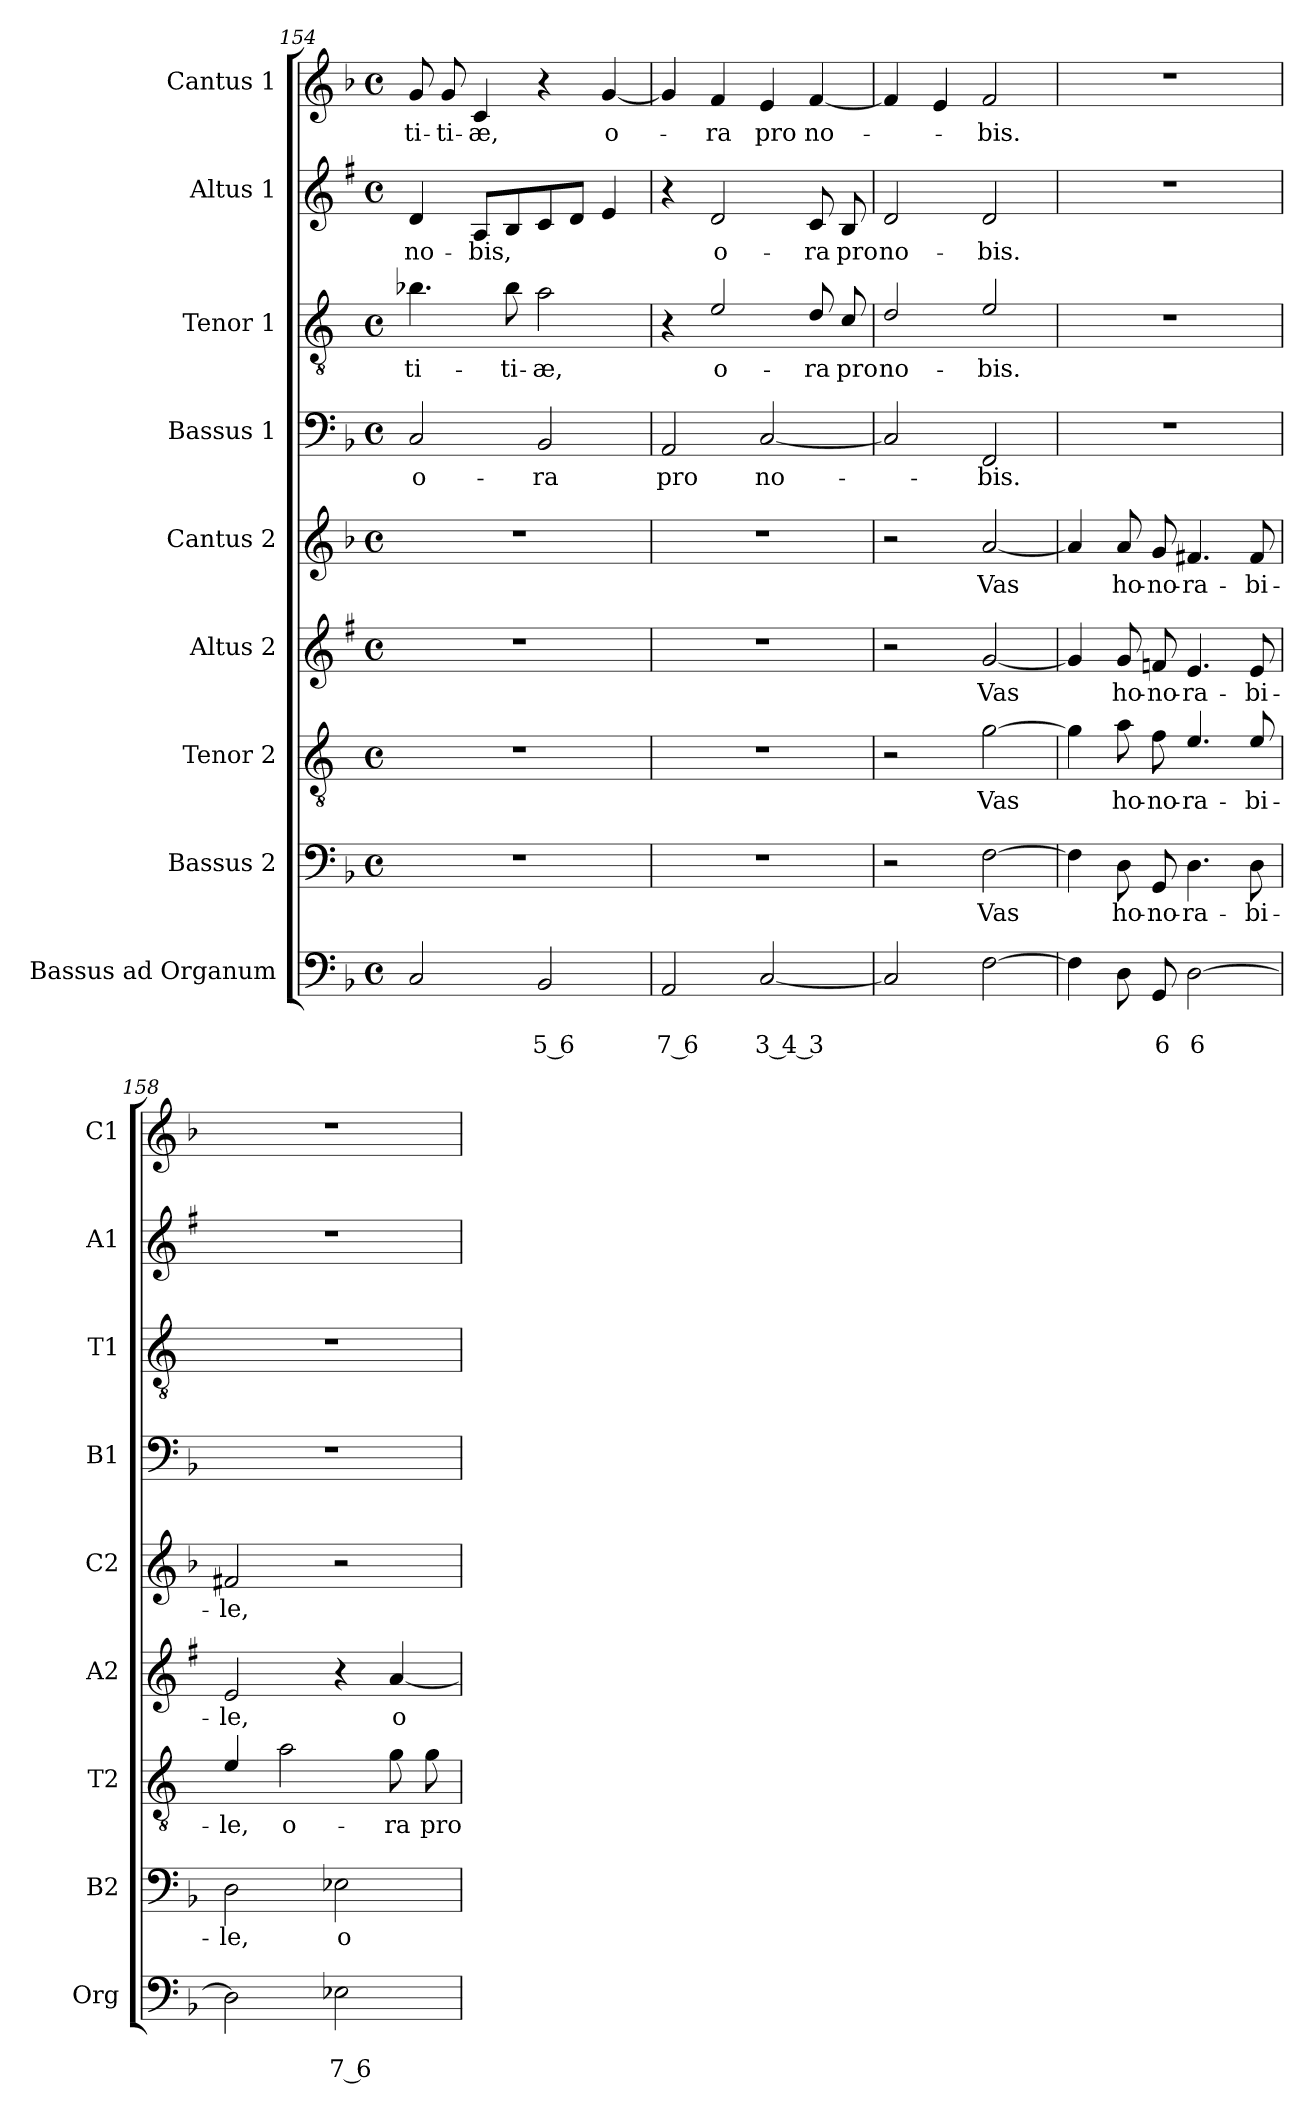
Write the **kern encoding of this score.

**kern	**text	**text	**kern	**text	**kern	**text	**kern	**text	**kern	**text	**kern	**text	**kern	**text	**kern	**text	**kern	**text
*part9	*part9	*part9	*part8	*part8	*part7	*part7	*part6	*part6	*part5	*part5	*part4	*part4	*part3	*part3	*part2	*part2	*part1	*part1
*staff9	*staff9	*staff9	*staff8	*staff8	*staff7	*staff7	*staff6	*staff6	*staff5	*staff5	*staff4	*staff4	*staff3	*staff3	*staff2	*staff2	*staff1	*staff1
*I"Bassus ad Organum	*	*	*I"Bassus 2	*	*I"Tenor 2	*	*I"Altus 2	*	*I"Cantus 2	*	*I"Bassus 1	*	*I"Tenor 1	*	*I"Altus 1	*	*I"Cantus 1	*
*I'Org	*	*	*I'B2	*	*I'T2	*	*I'A2	*	*I'C2	*	*I'B1	*	*I'T1	*	*I'A1	*	*I'C1	*
*clefF4	*	*	*clefF4	*	*clefGv2	*	*clefG2	*	*clefG2	*	*clefF4	*	*clefGv2	*	*clefG2	*	*clefG2	*
*	*	*	*	*	*ITrd4c7	*	*ITrd1c2	*	*	*	*	*	*ITrd4c7	*	*ITrd1c2	*	*	*
*k[b-]	*	*	*k[b-]	*	*k[b-]	*	*k[b-]	*	*k[b-]	*	*k[b-]	*	*k[b-]	*	*k[b-]	*	*k[b-]	*
*F:	*	*	*F:	*	*F:	*	*F:	*	*F:	*	*F:	*	*F:	*	*F:	*	*F:	*
*M4/4	*	*	*M4/4	*	*M4/4	*	*M4/4	*	*M4/4	*	*M4/4	*	*M4/4	*	*M4/4	*	*M4/4	*
*met(c)	*	*	*met(c)	*	*met(c)	*	*met(c)	*	*met(c)	*	*met(c)	*	*met(c)	*	*met(c)	*	*met(c)	*
=154	=154	=154	=154	=154	=154	=154	=154	=154	=154	=154	=154	=154	=154	=154	=154	=154	=154	=154
!	!	!	!	!	!	!	!	!	!	!	!	!LO:LY:b	!	!LO:LY:b	!	!LO:LY:b	!	!LO:LY:b
2C/	.	.	1r	.	1r	.	1r	.	1r	.	2C/	o-	4.e-X\	-ti-	4c/	no-	8g/	-ti-
!	!	!	!	!	!	!	!	!	!	!	!	!	!	!	!	!	!	!LO:LY:b
.	.	.	.	.	.	.	.	.	.	.	.	.	.	.	.	.	8g/	-ti-
!	!	!	!	!	!	!	!	!	!	!	!	!	!	!	!	!LO:LY:b	!	!LO:LY:b
.	.	.	.	.	.	.	.	.	.	.	.	.	.	.	8G/L	-bis,	4c/	-æ,
!	!	!	!	!	!	!	!	!	!	!	!	!	!	!LO:LY:b	!	!	!	!
.	.	.	.	.	.	.	.	.	.	.	.	.	8e-\	-ti-	8A/	.	.	.
!	!	!LO:LY:b	!	!	!	!	!	!	!	!	!	!LO:LY:b	!	!LO:LY:b	!	!	!	!
2BB-/	.	5 6	.	.	.	.	.	.	.	.	2BB-/	-ra	2d\	-æ,	8B-/	.	4r	.
.	.	.	.	.	.	.	.	.	.	.	.	.	.	.	8c/J	.	.	.
!	!	!	!	!	!	!	!	!	!	!	!	!	!	!	!	!	!	!LO:LY:b
.	.	.	.	.	.	.	.	.	.	.	.	.	.	.	4d/	.	[4g/	o-
!!LO:LB:g=z
=155	=155	=155	=155	=155	=155	=155	=155	=155	=155	=155	=155	=155	=155	=155	=155	=155	=155	=155
!	!	!LO:LY:b	!	!	!	!	!	!	!	!	!	!LO:LY:b	!	!	!	!	!	!
2AA/	.	7 6	1r	.	1r	.	1r	.	1r	.	2AA/	pro	4r	.	4r	.	4g/]	.
!	!	!	!	!	!	!	!	!	!	!	!	!	!	!LO:LY:b	!	!LO:LY:b	!	!LO:LY:b
.	.	.	.	.	.	.	.	.	.	.	.	.	2A/	o-	2c/	o-	4f/	-ra
!	!	!LO:LY:b	!	!	!	!	!	!	!	!	!	!LO:LY:b	!	!	!	!	!	!LO:LY:b
[2C/	.	3 4 3	.	.	.	.	.	.	.	.	[2C/	no-	.	.	.	.	4e/	pro
!	!	!	!	!	!	!	!	!	!	!	!	!	!	!LO:LY:b	!	!LO:LY:b	!	!LO:LY:b
.	.	.	.	.	.	.	.	.	.	.	.	.	8G/	-ra	8B-/	-ra	[4f/	no-
!	!	!	!	!	!	!	!	!	!	!	!	!	!	!LO:LY:b	!	!LO:LY:b	!	!
.	.	.	.	.	.	.	.	.	.	.	.	.	8F/	pro	8A/	pro	.	.
=156	=156	=156	=156	=156	=156	=156	=156	=156	=156	=156	=156	=156	=156	=156	=156	=156	=156	=156
!	!	!	!	!	!	!	!	!	!	!	!	!	!	!LO:LY:b	!	!LO:LY:b	!	!
2C/]	.	.	2r	.	2r	.	2r	.	2r	.	2C/]	.	2G/	no-	2c/	no-	4f/]	.
.	.	.	.	.	.	.	.	.	.	.	.	.	.	.	.	.	4e/	.
!	!	!	!	!LO:LY:b	!	!LO:LY:b	!	!LO:LY:b	!	!LO:LY:b	!	!LO:LY:b	!	!LO:LY:b	!	!LO:LY:b	!	!LO:LY:b
[2F\	.	.	[2F\	Vas	[2c\	Vas	[2f/	Vas	[2a/	Vas	2FF/	-bis.	2A/	-bis.	2c/	-bis.	2f/	-bis.
=157	=157	=157	=157	=157	=157	=157	=157	=157	=157	=157	=157	=157	=157	=157	=157	=157	=157	=157
4F\]	.	.	4F\]	.	4c\]	.	4f/]	.	4a/]	.	1r	.	1r	.	1r	.	1r	.
!	!	!	!	!LO:LY:b	!	!LO:LY:b	!	!LO:LY:b	!	!LO:LY:b	!	!	!	!	!	!	!	!
8D\	.	.	8D\	ho-	8d\	ho-	8f/	ho-	8a/	ho-	.	.	.	.	.	.	.	.
!	!	!LO:LY:b	!	!LO:LY:b	!	!LO:LY:b	!	!LO:LY:b	!	!LO:LY:b	!	!	!	!	!	!	!	!
8GG/	.	6	8GG/	-no-	8B-\	-no-	8e-X/	-no-	8g/	-no-	.	.	.	.	.	.	.	.
!	!	!LO:LY:b	!	!LO:LY:b	!	!LO:LY:b	!	!LO:LY:b	!	!LO:LY:b	!	!	!	!	!	!	!	!
[2D\	.	6	4.D\	-ra-	4.A/	-ra-	4.d/	-ra-	4.f#X/	-ra-	.	.	.	.	.	.	.	.
!	!	!	!	!LO:LY:b	!	!LO:LY:b	!	!LO:LY:b	!	!LO:LY:b	!	!	!	!	!	!	!	!
.	.	.	8D\	-bi-	8A/	-bi-	8d/	-bi-	8f#/	-bi-	.	.	.	.	.	.	.	.
=158	=158	=158	=158	=158	=158	=158	=158	=158	=158	=158	=158	=158	=158	=158	=158	=158	=158	=158
!	!	!	!	!LO:LY:b	!	!LO:LY:b	!	!LO:LY:b	!	!LO:LY:b	!	!	!	!	!	!	!	!
2D\]	.	.	2D\	-le,	4A/	-le,	2d/	-le,	2f#X/	-le,	1r	.	1r	.	1r	.	1r	.
!	!	!	!	!	!	!LO:LY:b	!	!	!	!	!	!	!	!	!	!	!	!
.	.	.	.	.	2d\	o-	.	.	.	.	.	.	.	.	.	.	.	.
!	!	!LO:LY:b	!	!LO:LY:b	!	!	!	!	!	!	!	!	!	!	!	!	!	!
2E-X\	.	7 6	2E-X\	o-	.	.	4r	.	2r	.	.	.	.	.	.	.	.	.
!	!	!	!	!	!	!LO:LY:b	!	!LO:LY:b	!	!	!	!	!	!	!	!	!	!
.	.	.	.	.	8c\	-ra	[4g/	o-	.	.	.	.	.	.	.	.	.	.
!	!	!	!	!	!	!LO:LY:b	!	!	!	!	!	!	!	!	!	!	!	!
.	.	.	.	.	8c\	pro	.	.	.	.	.	.	.	.	.	.	.	.
=	=	=	=	=	=	=	=	=	=	=	=	=	=	=	=	=	=	=
*-	*-	*-	*-	*-	*-	*-	*-	*-	*-	*-	*-	*-	*-	*-	*-	*-	*-	*-
